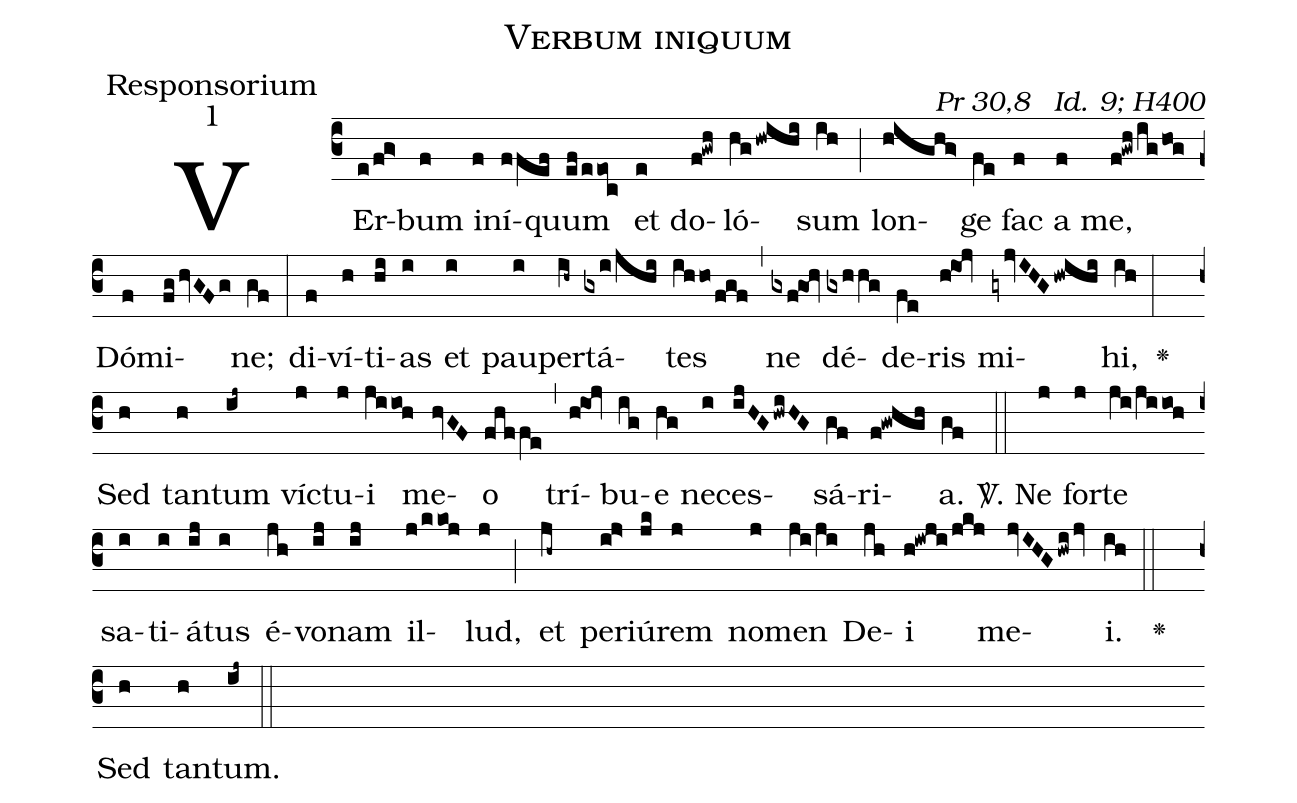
name:Verbum iniquum;
office-part:Responsorium;
mode:1;
commentary:Pr 30,8 ꝟ Id. 9; H400;
%%
(c3)VEr(e/fg>)bum(f) i(f)ní(ffef)quum(ef/eeoc) et(e) do(f!gwh)ló(hghwihi)sum(ih) (;) lon(highg>)ge(fe) fac(f) a(f) me,(f!gwh/ig/hog) Dó(f)mi(fghvGFg)ne;(gf) (:)
di(f)ví(h)ti(hi)as(i) et(i) pau(i)per(ih~)tá(gxi/jhi)tes(ihho/fgf) (,) ne(gxf!goh) dé(gxhhg)de(fe)ris(h!ioj) mi(gyjvIHGhwihi)hi,(ih) (:)
<v>\greheightstar</v>()
Sed(h) tan(h)tum(ij~) ví(j)ctu(j)i(ji/ioh) me(hvGF)o(fhf/fe) (,) trí(h!ioj)bu(ig)e(hg) ne(i)ces(ijHGhwiHG)sá(gf)ri(f!gwhgh)a.(gf) (::)

<sp>V/</sp>.
Ne(j) for(j)te(ji/ji/ioh) sa(i)ti(i)á(ij)tus(i) é(jh)vo(ij)nam(ij) il(j/kkoj)lud,(j) (;) et(jh~) per(ij>)iú(jk)rem(j) no(j)men(ji/ji) De(jh)i(h!iwji/jkj) me(jvIHGhwi/jv)i.(ih) (::)

<v>\greheightstar</v>() Sed(h) tan(h)tum.(ij~) (::)
